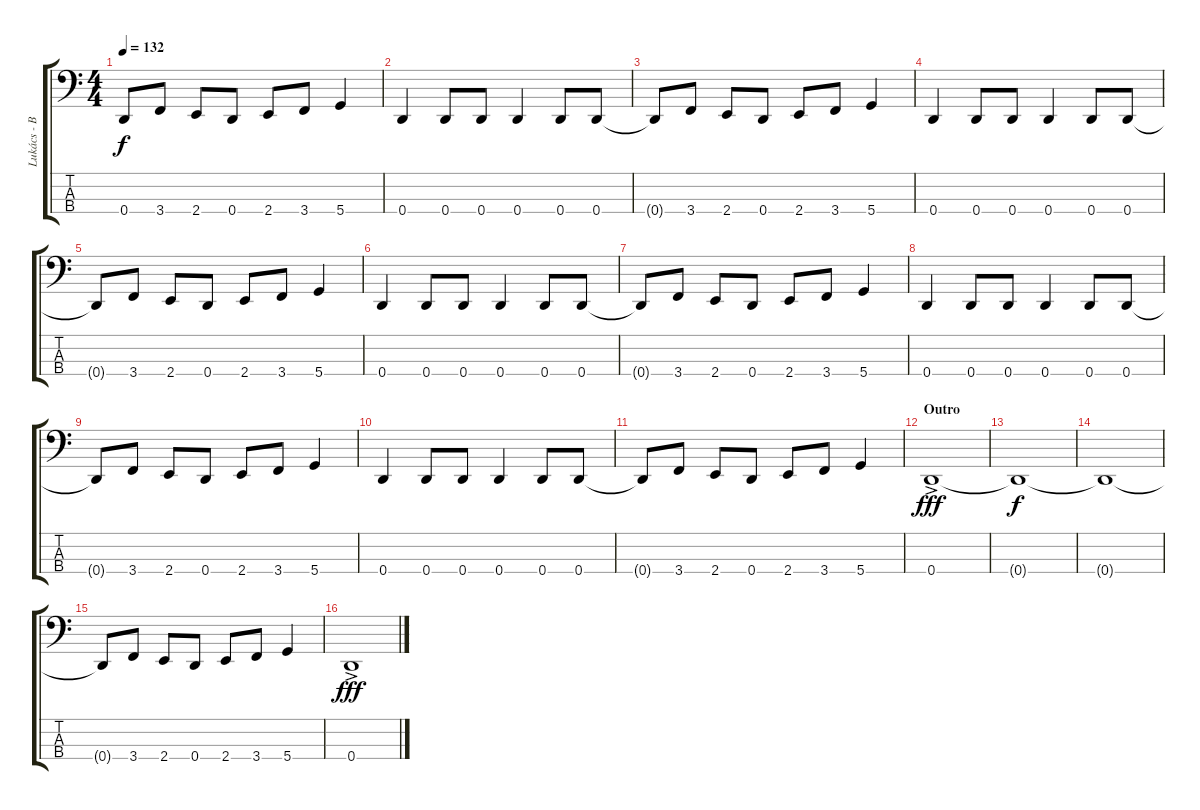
\track ("Lukács - Bass" "Lukács - B") {instrument electricbasspick}
\staff {score tabs}
\tuning (G2 D2 A1 D1) {hide}
\ts (4 4)
\tempo 132
\clef f4
\ks c
0.4{t}.8{dy f} 3.4.8 2.4.8 0.4.8 2.4.8 3.4.8 5.4.4 |
0.4.4 0.4.8 0.4.8 0.4.4 0.4.8 0.4.8 |
0.4{t}.8 3.4.8 2.4.8 0.4.8 2.4.8 3.4.8 5.4.4 |
0.4.4 0.4.8 0.4.8 0.4.4 0.4.8 0.4.8 |
0.4{t}.8 3.4.8 2.4.8 0.4.8 2.4.8 3.4.8 5.4.4 |
0.4.4 0.4.8 0.4.8 0.4.4 0.4.8 0.4.8 |
0.4{t}.8 3.4.8 2.4.8 0.4.8 2.4.8 3.4.8 5.4.4 |
0.4.4 0.4.8 0.4.8 0.4.4 0.4.8 0.4.8 |
0.4{t}.8 3.4.8 2.4.8 0.4.8 2.4.8 3.4.8 5.4.4 |
0.4.4 0.4.8 0.4.8 0.4.4 0.4.8 0.4.8 |
0.4{t}.8 3.4.8 2.4.8 0.4.8 2.4.8 3.4.8 5.4.4 |
\section ("" "Outro")
0.4{ac}.1{dy fff} |
0.4{t}.1{dy f} |
0.4{t}.1 |
0.4{t}.8 3.4.8 2.4.8 0.4.8 2.4.8 3.4.8 5.4.4 |
0.4{ac}.1{dy fff}
